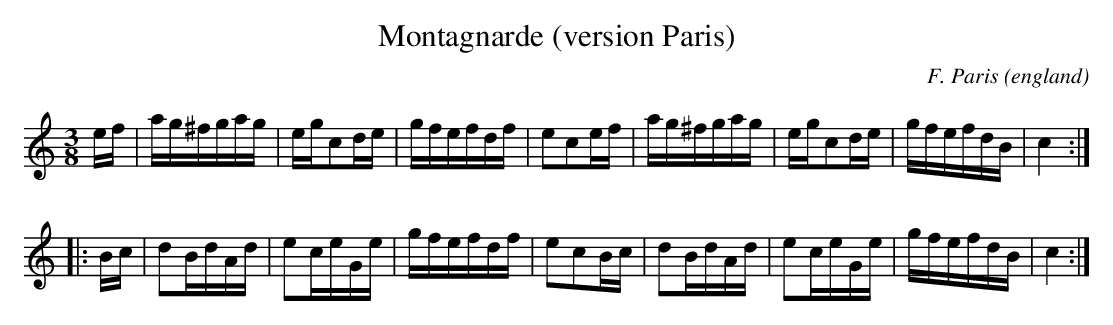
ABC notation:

X:1
T:Montagnarde (version Paris)
O:england
C:F. Paris
M:3/8
L:1/16
K:C
ef|ag^fgag|egc2de|gfefdf|e2c2ef|\
ag^fgag|egc2de|gfefdB|c4:|
|:Bc|d2BdAd|e2ceGe|gfefdf|e2c2Bc|\
d2BdAd|e2ceGe|gfefdB|c4:|
